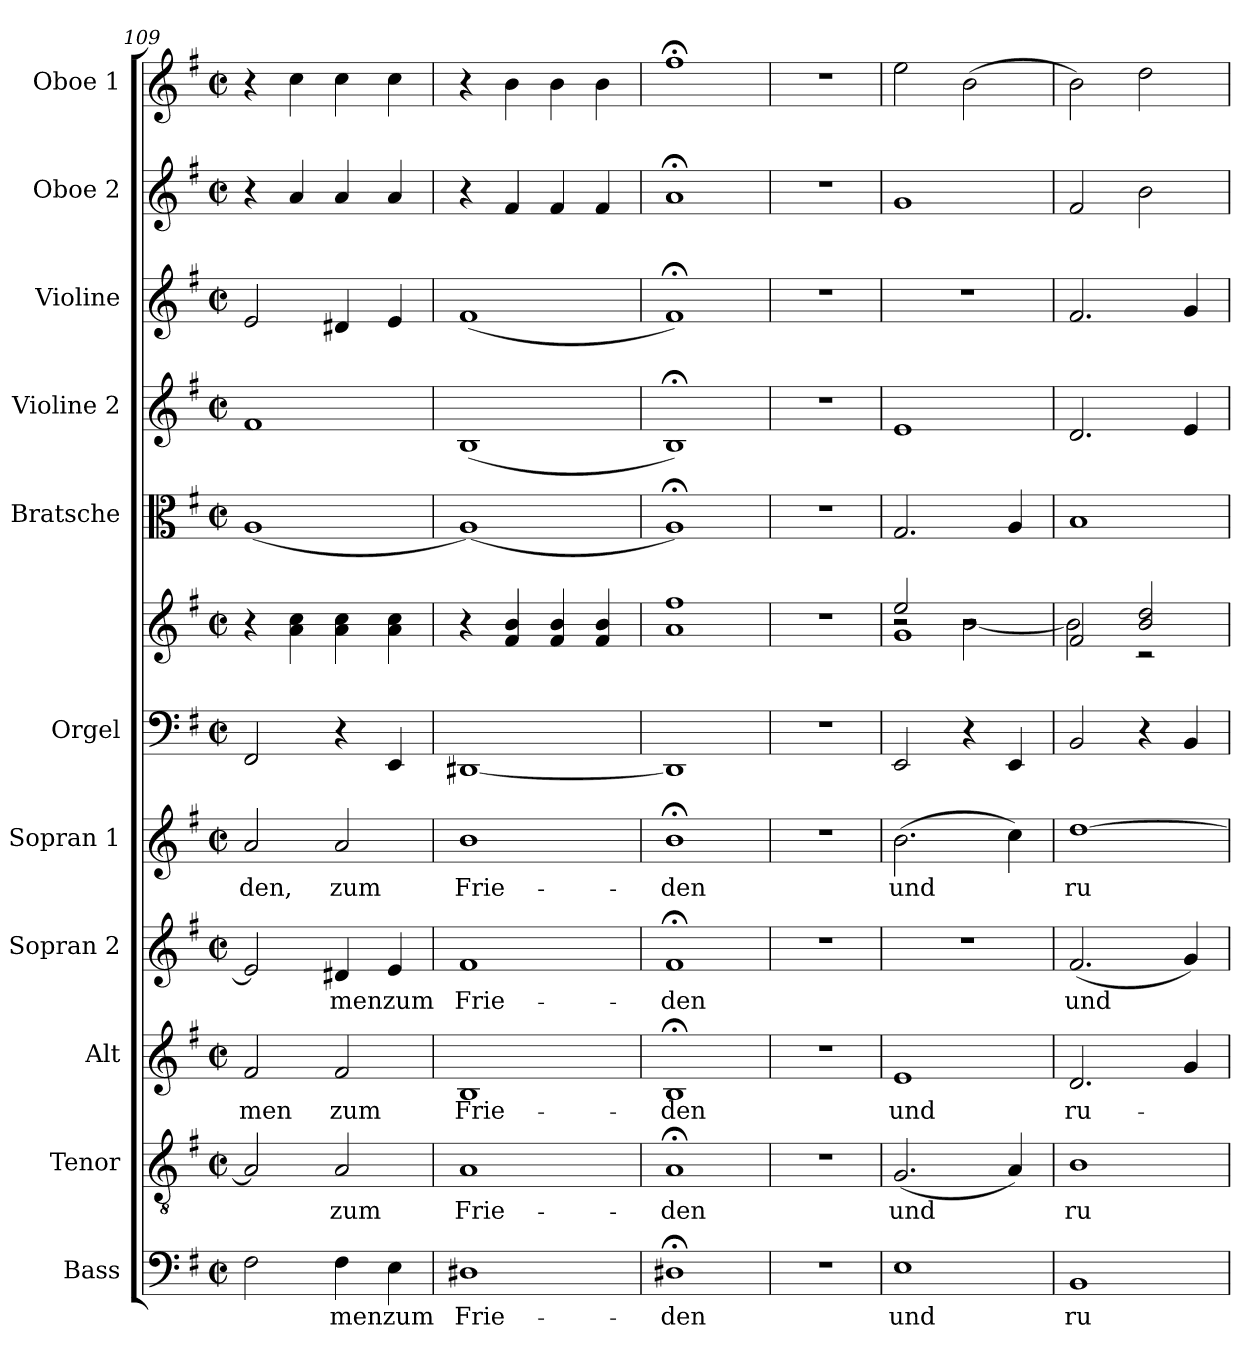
**kern	**text	**kern	**text	**kern	**text	**kern	**text	**kern	**text	**kern	**kern	**kern	**kern	**kern	**kern	**kern
*part11	*part11	*part10	*part10	*part9	*part9	*part8	*part8	*part7	*part7	*part6	*part6	*part5	*part4	*part3	*part2	*part1
*staff12	*staff12	*staff11	*staff11	*staff10	*staff10	*staff9	*staff9	*staff8	*staff8	*staff7	*staff6	*staff5	*staff4	*staff3	*staff2	*staff1
*I"Bass	*	*I"Tenor	*	*I"Alt	*	*I"Sopran 2	*	*I"Sopran 1	*	*I"Orgel	*	*I"Bratsche	*I"Violine 2	*I"Violine	*I"Oboe 2	*I"Oboe 1
*I'B	*	*I'T	*	*I'A	*	*I'S2	*	*I'S1	*	*I'Org.	*	*I'Bra.	*I'Vl2	*I'VI	*I'Ob2	*I'Ob1
*clefF4	*	*clefGv2	*	*clefG2	*	*clefG2	*	*clefG2	*	*clefF4	*clefG2	*clefC3	*clefG2	*clefG2	*clefG2	*clefG2
*k[f#]	*	*k[f#]	*	*k[f#]	*	*k[f#]	*	*k[f#]	*	*k[f#]	*k[f#]	*k[f#]	*k[f#]	*k[f#]	*k[f#]	*k[f#]
*M2/2	*	*M2/2	*	*M2/2	*	*M2/2	*	*M2/2	*	*M2/2	*M2/2	*M2/2	*M2/2	*M2/2	*M2/2	*M2/2
*met(c|)	*	*met(c|)	*	*met(c|)	*	*met(c|)	*	*met(c|)	*	*met(c|)	*met(c|)	*met(c|)	*met(c|)	*met(c|)	*met(c|)	*met(c|)
=109	=109	=109	=109	=109	=109	=109	=109	=109	=109	=109	=109	=109	=109	=109	=109	=109
!	!	!	!	!	!LO:LY:b	!	!	!	!LO:LY:b	!	!	!	!	!	!	!
2F#\	.	2A/]	.	2f#/	-men	2e/]	.	2a/	-den,	2FF#/	4r	(1A	1f#	2e/	4r	4r
.	.	.	.	.	.	.	.	.	.	.	4a\ 4cc\	.	.	.	4a/	4cc\
!	!LO:LY:b	!	!LO:LY:b	!	!LO:LY:b	!	!LO:LY:b	!	!LO:LY:b	!	!	!	!	!	!	!
4F#\	-men	2A/	zum	2f#/	zum	4d#X/	-men	2a/	zum	4r	4a\ 4cc\	.	.	4d#X/	4a/	4cc\
!	!LO:LY:b	!	!	!	!	!	!LO:LY:b	!	!	!	!	!	!	!	!	!
4E\	zum	.	.	.	.	4e/	zum	.	.	4EE/	4a\ 4cc\	.	.	4e/	4a/	4cc\
=110	=110	=110	=110	=110	=110	=110	=110	=110	=110	=110	=110	=110	=110	=110	=110	=110
!	!LO:LY:b	!	!LO:LY:b	!	!LO:LY:b	!	!LO:LY:b	!	!LO:LY:b	!	!	!	!	!	!	!
1D#X	Frie-	1A	Frie-	1B	Frie-	1f#	Frie-	1b	Frie-	[1DD#X	4r	(1A)	(1B	(1f#	4r	4r
.	.	.	.	.	.	.	.	.	.	.	4f#/ 4b/	.	.	.	4f#/	4b\
.	.	.	.	.	.	.	.	.	.	.	4f#/ 4b/	.	.	.	4f#/	4b\
.	.	.	.	.	.	.	.	.	.	.	4f#/ 4b/	.	.	.	4f#/	4b\
=111	=111	=111	=111	=111	=111	=111	=111	=111	=111	=111	=111	=111	=111	=111	=111	=111
!	!LO:LY:b	!	!LO:LY:b	!	!LO:LY:b	!	!LO:LY:b	!	!LO:LY:b	!	!	!	!	!	!	!
1D#X;<	-den	1A;<	-den	1B;<	-den	1f#;<	den	1b;<	-den	1DD#]	1a 1ff#	1A;<)	1B;<)	1f#;<)	1a;<	1ff#;<
=112	=112	=112	=112	=112	=112	=112	=112	=112	=112	=112	=112	=112	=112	=112	=112	=112
1r	.	1r	.	1r	.	1r	.	1r	.	1r	1r	1r	1r	1r	1r	1r
=113	=113	=113	=113	=113	=113	=113	=113	=113	=113	=113	=113	=113	=113	=113	=113	=113
!	!LO:LY:b	!	!LO:LY:b	!	!LO:LY:b	!	!	!	!LO:LY:b	!	!	!	!	!	!	!
*	*	*	*	*	*	*	*	*	*	*	*^	*	*	*	*	*
*	*	*	*	*	*	*	*	*	*	*	*	*^	*	*	*	*	*
1E	und	(2.G/	und	1e	und	1r	.	(2.b\	und	2EE/	2ee/	2r	1g	2.G/	1e	1r	1g	2ee\
.	.	.	.	.	.	.	.	.	.	4r	2r	[2b\	.	.	.	.	.	(2b\
.	.	4A/)	.	.	.	.	.	4cc\)	.	4EE/	.	.	.	4A/	.	.	.	.
*	*	*	*	*	*	*	*	*	*	*	*v	*v	*v	*	*	*	*	*
=114	=114	=114	=114	=114	=114	=114	=114	=114	=114	=114	=114	=114	=114	=114	=114	=114
!	!LO:LY:b	!	!LO:LY:b	!	!LO:LY:b	!	!LO:LY:b	!	!LO:LY:b	!	!	!	!	!	!	!
*	*	*	*	*	*	*	*	*	*	*	*^	*	*	*	*	*
1BB	ru-	1B	ru-	2.d/	ru-	(2.f#/	und	[1dd	ru-	2BB/	2f#/	2b\]	1B	2.d/	2.f#/	2f#/	2b\)
.	.	.	.	.	.	.	.	.	.	4r	2b/ 2dd/	2r	.	.	.	2b\	2dd\
.	.	.	.	4g/	.	4g/)	.	.	.	4BB/	.	.	.	4e/	4g/	.	.
*	*	*	*	*	*	*	*	*	*	*	*v	*v	*	*	*	*	*
=	=	=	=	=	=	=	=	=	=	=	=	=	=	=	=	=
*-	*-	*-	*-	*-	*-	*-	*-	*-	*-	*-	*-	*-	*-	*-	*-	*-
